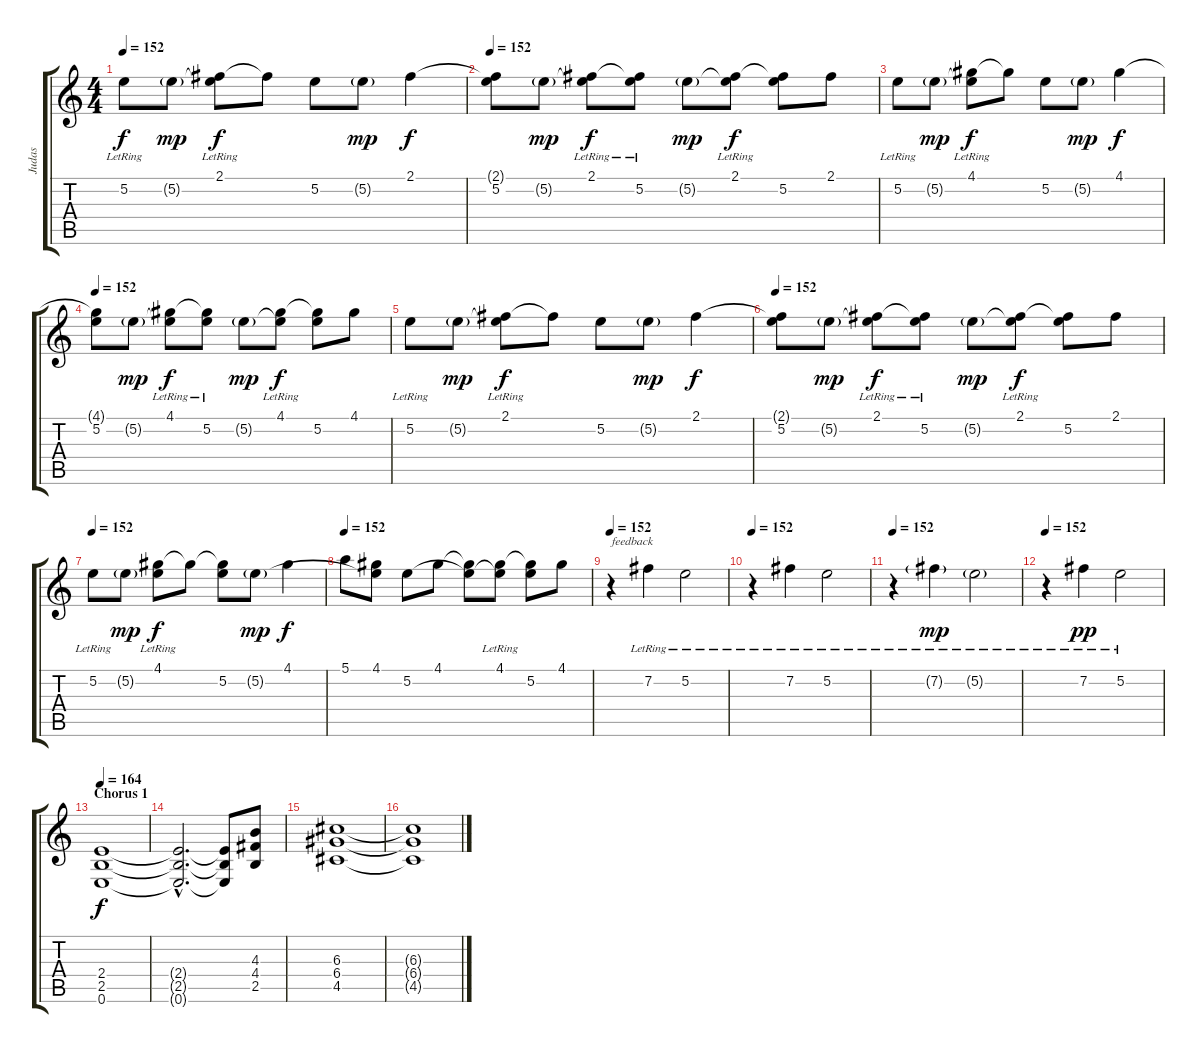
\track ("Judas" "Judas") {instrument distortionguitar}
\staff {score tabs}
\tuning (E4 B3 G3 D3 A2 E2) {hide}
\ts (4 4)
\tempo 152
\clef g2
\ks c
5.2{lr}.8{dy f instrument electricguitarjazz} 5.2{g}.8{dy mp} (2.1{lr} 5.2{t}).8{dy f} 2.1{t}.8 5.2.8 5.2{g}.8{dy mp} 2.1.4{dy f} |
\tempo 152
(2.1{t} 5.2).8{instrument electricguitarjazz} 5.2{g}.8{dy mp} (2.1{lr} 5.2{t}).8{dy f} (2.1{t} 5.2{lr}).8 5.2{g}.8{dy mp} (2.1{lr} 5.2{t}).8{dy f} (2.1{t} 5.2).8 2.1.8 |
5.2{lr}.8{instrument electricguitarjazz} 5.2{g}.8{dy mp} (4.1{lr} 5.2{t}).8{dy f} 4.1{t}.8 5.2.8 5.2{g}.8{dy mp} 4.1.4{dy f} |
\tempo 152
(4.1{t} 5.2).8{instrument electricguitarjazz} 5.2{g}.8{dy mp} (4.1{lr} 5.2{t}).8{dy f} (4.1{t} 5.2{lr}).8 5.2{g}.8{dy mp} (4.1{lr} 5.2{t}).8{dy f} (4.1{t} 5.2).8 4.1.8 |
5.2{lr}.8{instrument electricguitarjazz} 5.2{g}.8{dy mp} (2.1{lr} 5.2{t}).8{dy f} 2.1{t}.8 5.2.8 5.2{g}.8{dy mp} 2.1.4{dy f} |
\tempo 152
(2.1{t} 5.2).8{instrument electricguitarjazz} 5.2{g}.8{dy mp} (2.1{lr} 5.2{t}).8{dy f} (2.1{t} 5.2{lr}).8 5.2{g}.8{dy mp} (2.1{lr} 5.2{t}).8{dy f} (2.1{t} 5.2).8 2.1.8 |
\tempo 152
5.2{lr}.8{instrument electricguitarjazz} 5.2{g}.8{dy mp} (4.1{lr} 5.2{t}).8{dy f} 4.1{t}.8 (4.1{t} 5.2).8 5.2{g}.8{dy mp} 4.1.4{dy f} |
\tempo 152
5.1.8{instrument electricguitarjazz} (4.1 5.2{t}).8 5.2.8 4.1.8 (4.1{t} 5.2{t}).8 (4.1{lr} 5.2{t}).8 (4.1{t} 5.2).8 4.1.8 |
\tempo 152
r.4{txt "feedback" instrument electricguitarjazz} 7.2{lr}.4 5.2{lr}.2 |
\tempo 152
r.4 7.2{lr}.4{instrument electricguitarjazz} 5.2{lr}.2 |
\tempo 152
r.4 7.2{g lr}.4{dy mp instrument electricguitarjazz} 5.2{g lr}.2 |
\tempo 152
r.4 7.2{lr}.4{dy pp instrument electricguitarjazz} 5.2{lr}.2 |
\section ("" "Chorus 1")
\tempo 164
(2.4 2.5 0.6).1{dy f instrument distortionguitar} |
(2.4{hac t} 2.5{hac t} 0.6{hac t}).2{d} (2.4{t} 2.5{t} 0.6{t}).8 (4.3 4.4 2.5).8 |
(6.3 6.4 4.5).1 |
(6.3{t} 6.4{t} 4.5{t}).1
